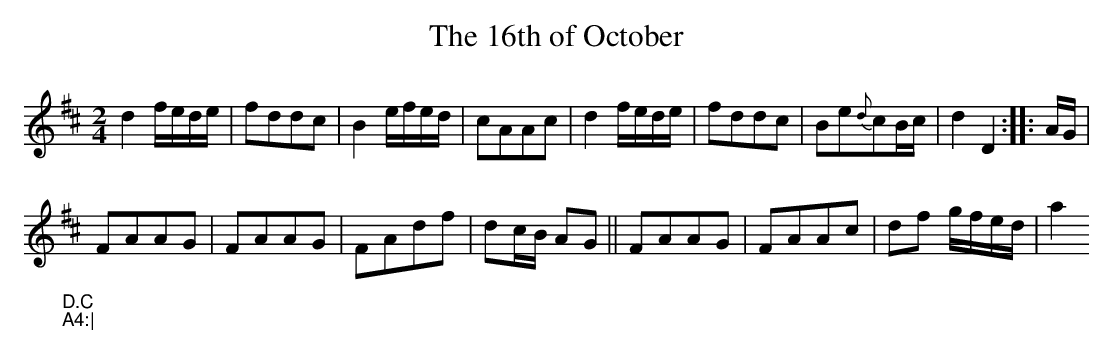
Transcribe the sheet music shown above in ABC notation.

X:1
T:The 16th of October
M:2/4
L:1/16
K:D Major
d4 fede|f2d2d2c2|B4efed|c2A2A2c2|d4fede|f2d2d2c2|B2e2{d}c2Bc|d4D4:||:AG|
F2A2A2G2|F2A2A2G2|F2A2d2f2|d2cB A2G2||F2A2A2G2|F2A2A2c2|d2f2 gfed|a4"D.C
."A4:|
|
